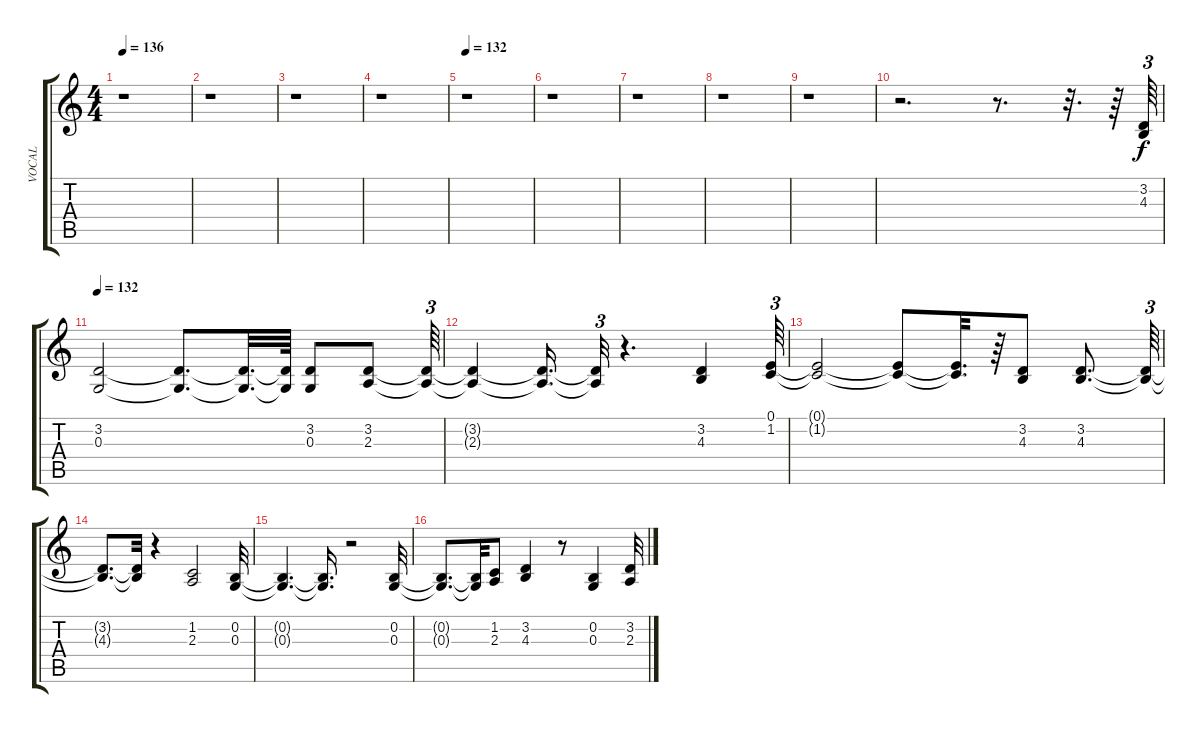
\track ("VOCAL" "VOCAL") {instrument sopranosax}
\staff {score tabs}
\tuning (E4 B3 G3 D3 A2 E2) {hide}
\ts (4 4)
\tempo 136
\clef g2
\ks c
r.1{dy f} |
r.1 |
r.1 |
r.1 |
\tempo 132
r.1 |
r.1 |
r.1 |
r.1 |
r.1 |
r.2{d} r.8{d} r.32{d} r.64 (3.2 4.3).64{tu (3 2)} |
\tempo 132
(3.2 0.3).2 (3.2{t} 0.3{t}).8{d} (3.2{t} 0.3{t}).32{d} (3.2{t} 0.3{t}).64 (3.2 0.3).8 (3.2 2.3).8 (3.2{t} 2.3{t}).64{tu (3 2)} |
(3.2{t} 2.3{t}).4 (3.2{t} 2.3{t}).16{d} (3.2{t} 2.3{t}).32{tu (3 2)} r.4{d} (3.2 4.3).4 (0.1 1.2).64{tu (3 2)} |
(0.1{t} 1.2{t}).2 (0.1{t} 1.2{t}).8 (0.1{t} 1.2{t}).32{d} r.64 (3.2 4.3).8 (3.2 4.3).8{d} (3.2{t} 4.3{t}).64{tu (3 2)} |
(3.2{t} 4.3{t}).8{d} (3.2{t} 4.3{t}).32 r.4 (1.2 2.3).2 (0.2 0.3).32 |
(0.2{t} 0.3{t}).4{d} (0.2{t} 0.3{t}).16{d} r.2 (0.2 0.3).32 |
(0.2{t} 0.3{t}).8{d} (0.2{t} 0.3{t}).32 (1.2 2.3).8 (3.2 4.3).4 r.8 (0.2 0.3).4 (3.2 2.3).32
